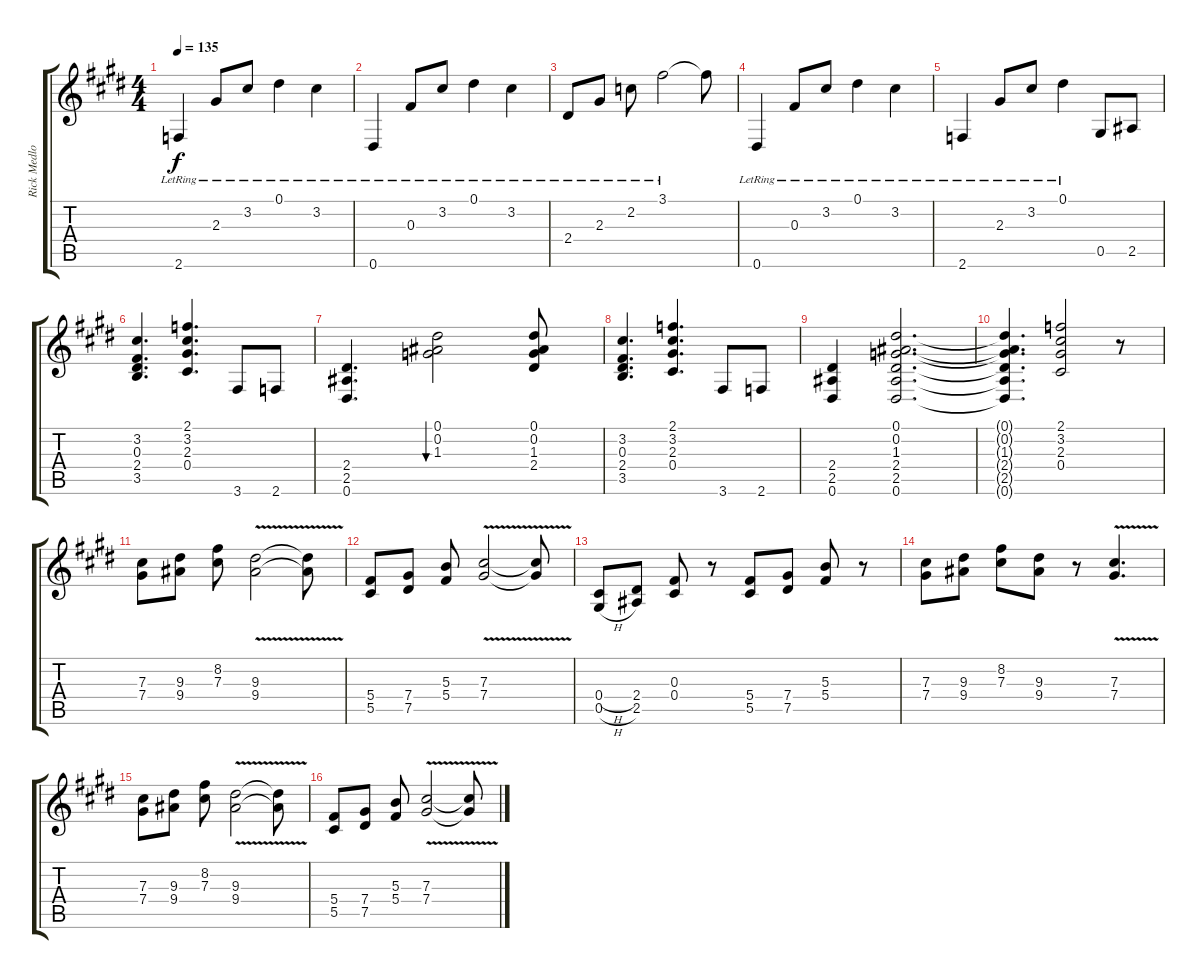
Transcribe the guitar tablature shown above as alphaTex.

\track ("Rick Medlocke Guitar I" "Rick Medlo") {instrument overdrivenguitar}
\staff {score tabs}
\tuning (Eb4 Bb3 Gb3 Db3 Ab2 Eb2) {hide}
\ts (4 4)
\tempo 135
\clef g2
\ks e
2.6{lr}.4{dy f} 2.3{lr}.8 3.2{lr}.8 0.1{lr}.4 3.2{lr}.4 |
0.6{lr}.4 0.3{lr}.8 3.2{lr}.8 0.1{lr}.4 3.2{lr}.4 |
2.4{lr}.8 2.3{lr}.8 2.2{lr}.8 3.1{lr}.2 3.1{t}.8 |
0.6{lr}.4 0.3{lr}.8 3.2{lr}.8 0.1{lr}.4 3.2{lr}.4 |
2.6{lr}.4 2.3{lr}.8 3.2{lr}.8 0.1{lr}.4 0.5.8{instrument overdrivenguitar} 2.5.8 |
(3.2 0.3 2.4 3.5).4{d} (2.1 3.2 2.3 0.4).4{d} 3.6.8 2.6.8 |
(2.4 2.5 0.6).4{d} (0.1 0.2 1.3).2{bu 60} (0.1 0.2 1.3 2.4).8 |
(3.2 0.3 2.4 3.5).4{d} (2.1 3.2 2.3 0.4).4{d} 3.6.8 2.6.8 |
(2.4 2.5 0.6).4 (0.1 0.2 1.3 2.4 2.5 0.6).2{d} |
(0.1{t} 0.2{t} 1.3{t} 2.4{t} 2.5{t} 0.6{t}).4{d} (2.1 3.2 2.3 0.4).2 r.8 |
(7.3 7.4).8 (9.3 9.4).8 (8.2 7.3).8 (9.3{v} 9.4{v}).2 (9.3{t} 9.4{t}).8 |
(5.4 5.5).8 (7.4 7.5).8 (5.3 5.4).8 (7.3{v} 7.4{v}).2 (7.3{t} 7.4{t}).8 |
(0.4{h} 0.5{h}).8 (2.4 2.5).8 (0.3 0.4).8 r.8 (5.4 5.5).8 (7.4 7.5).8 (5.3 5.4).8 r.8 |
(7.3 7.4).8 (9.3 9.4).8 (8.2 7.3).8 (9.3 9.4).8 r.8 (7.3{v} 7.4{v}).4{d} |
(7.3 7.4).8 (9.3 9.4).8 (8.2 7.3).8 (9.3{v} 9.4{v}).2 (9.3{t} 9.4{t}).8 |
(5.4 5.5).8 (7.4 7.5).8 (5.3 5.4).8 (7.3{v} 7.4{v}).2 (7.3{t} 7.4{t}).8
